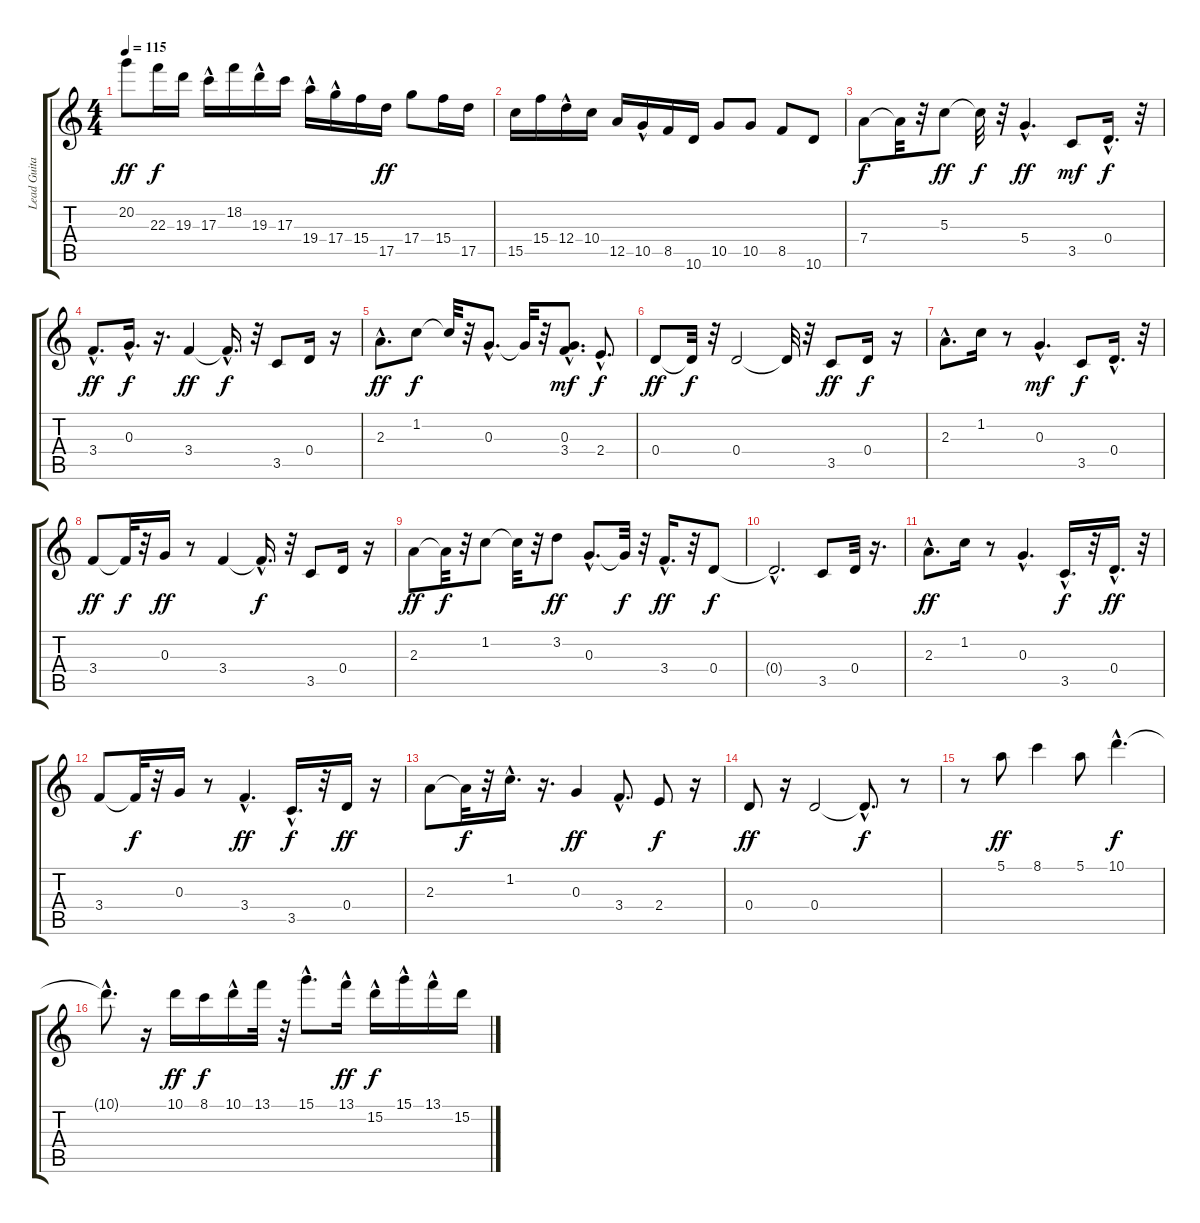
\track ("Lead Guitar (Solo)" "Lead Guita") {instrument distortionguitar}
\staff {score tabs}
\tuning (E4 B3 G3 D3 A2 E2) {hide}
\ts (4 4)
\tempo 115
\clef g2
\ks c
20.2.8{dy ff} 22.3.16{dy f} 19.3.16 17.3{hac}.16 18.2.16 19.3{hac}.16 17.3.16 19.4{hac}.16 17.4{hac}.16 15.4.16 17.5.16{dy ff} 17.4.8 15.4.16 17.5.16 |
15.5.16 15.4.16 12.4{hac}.16 10.4.16 12.5.16 10.5{hac}.16 8.5.16 10.6.16 10.5.8 10.5.8 8.5.8 10.6.8 |
7.4.8{dy f} 7.4{t}.32 r.32 5.3.8{dy ff} 5.3{t}.32{dy f} r.32 5.4{hac}.4{d dy ff} 3.5.8{dy mf} 0.4{hac}.16{d dy f} r.32 |
3.4{hac}.8{d dy ff} 0.3{hac}.16{d dy f} r.16{d} 3.4.4{dy ff} 3.4{hac t}.16{d dy f} r.32 3.5.8 0.4.16 r.16 |
2.3{hac}.8{d dy ff} 1.2.8{dy f} 1.2{t}.32 r.32 0.3{hac}.8{d} 0.3{t}.32 r.32 (0.3 3.4{hac}).8{d dy mf} 2.4{hac}.8{d dy f} |
0.4.8{dy ff} 0.4{t}.32{dy f} r.32 0.4.2 0.4{t}.32 r.32 3.5.8{dy ff} 0.4.16{dy f} r.16 |
2.3{hac}.8{d} 1.2.16 r.8 0.3{hac}.4{d dy mf} 3.5.8{dy f} 0.4{hac}.16{d} r.32 |
3.4.8{dy ff} 3.4{t}.32{dy f} r.32 0.3.16{dy ff} r.8 3.4.4 3.4{hac t}.16{d dy f} r.32 3.5.8 0.4.16 r.16 |
2.3.8{dy ff} 2.3{t}.32{dy f} r.32 1.2.8 1.2{t}.32 r.32 3.2.8{dy ff} 0.3{hac}.8{d} 0.3{t}.32{dy f} r.32 3.4{hac}.16{d dy ff} r.32 0.4.8{dy f} |
0.4{hac t}.2{d} 3.5.8 0.4.32 r.16{d} |
2.3{hac}.8{d dy ff} 1.2.16 r.8 0.3{hac}.4{d} 3.5{hac}.16{d dy f} r.32 0.4{hac}.16{d dy ff} r.32 |
3.4.8 3.4{t}.32{dy f} r.32 0.3.16 r.8 3.4{hac}.4{d dy ff} 3.5{hac}.16{d dy f} r.32 0.4.16{dy ff} r.16 |
2.3.8 2.3{t}.32{dy f} r.32 1.2{hac}.16{d} r.16{d} 0.3.4{dy ff} 3.4{hac}.8{d} 2.4.8{dy f} r.16 |
0.4.8{dy ff} r.16 0.4.2 0.4{hac t}.8{d dy f} r.8 |
r.8 5.1.8{dy ff} 8.1.4 5.1.8 10.1{hac}.4{d dy f} |
10.1{hac t}.8{d} r.16 10.1.16{dy ff} 8.1.16{dy f} 10.1{hac}.16 13.1.32 r.32 15.1{hac}.8{d} 13.1{hac}.16{dy ff} 15.2{hac}.16{dy f} 15.1{hac}.16 13.1{hac}.16 15.2.16
